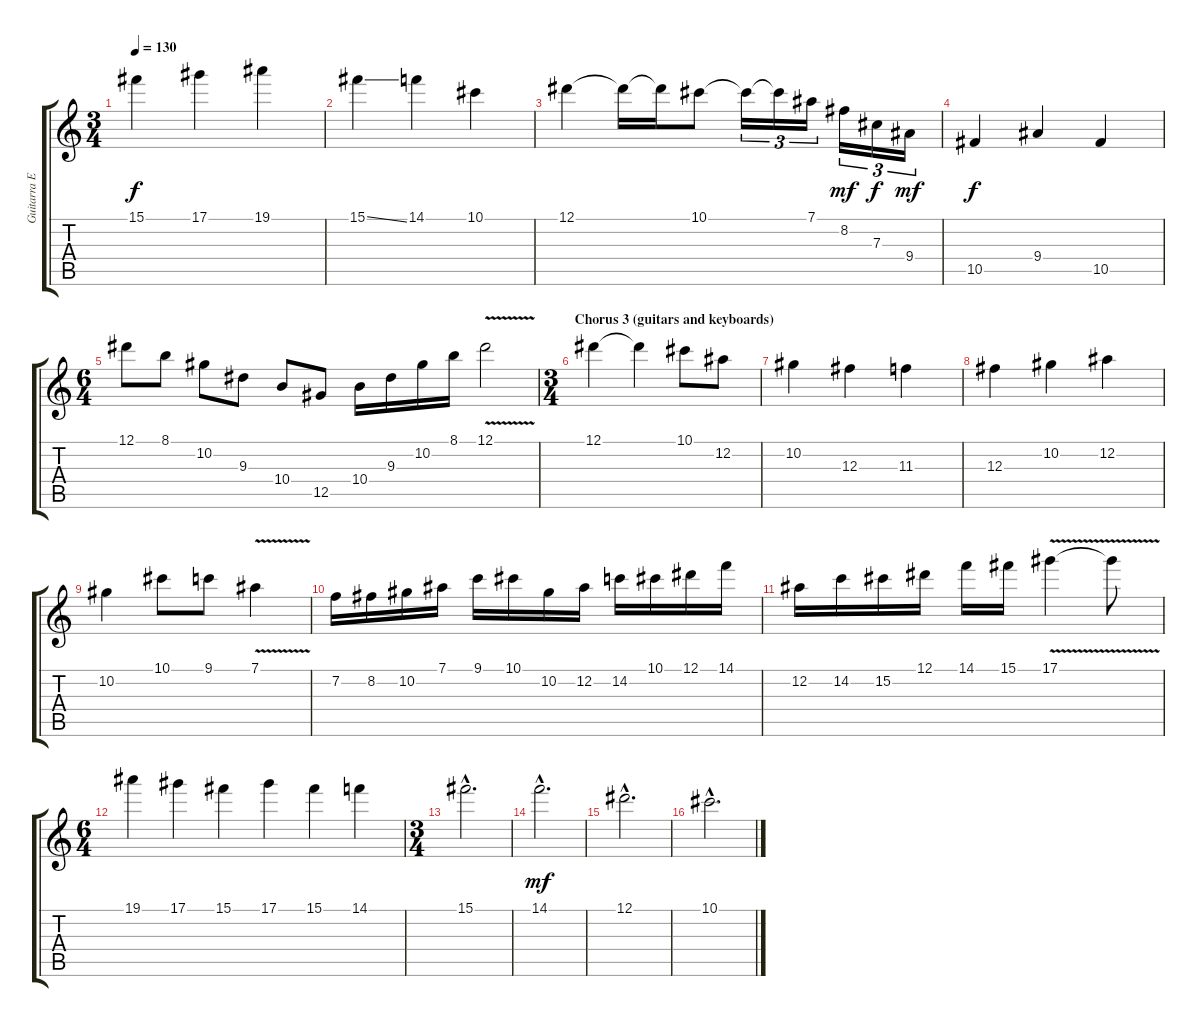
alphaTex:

\track ("Guitarra Electrica (Solo)" "Guitarra E") {instrument overdrivenguitar}
\staff {score tabs}
\tuning (Eb4 Bb3 Gb3 Db3 Ab2 Eb2) {hide}
\ts (3 4)
\tempo 130
\clef g2
\ks c
15.1.4{dy f} 17.1.4 19.1.4 |
15.1{ss}.4 14.1.4 10.1.4 |
12.1.4 12.1{t}.16 12.1{t}.16 10.1.8 10.1{t}.16{tu (3 2)} 10.1{t}.16{tu (3 2)} 7.1.16{tu (3 2)} 8.2.16{tu (3 2) dy mf} 7.3.16{tu (3 2) dy f} 9.4.16{tu (3 2) dy mf} |
10.5.4{dy f} 9.4.4 10.5.4 |
\ts (6 4)
12.1.8 8.1.8 10.2.8 9.3.8 10.4.8 12.5.8 10.4.16 9.3.16 10.2.16 8.1.16 12.1{v}.2 |
\ts (3 4)
\section ("" "Chorus 3 (guitars and keyboards)")
12.1.4 12.1{t}.4 10.1.8 12.2.8 |
10.2.4 12.3.4 11.3.4 |
12.3.4 10.2.4 12.2.4 |
10.2.4 10.1.8 9.1.8 7.1{v}.4 |
7.2.16 8.2.16 10.2.16 7.1.16 9.1.16 10.1.16 10.2.16 12.2.16 14.2.16 10.1.16 12.1.16 14.1.16 |
12.2.16 14.2.16 15.2.16 12.1.16 14.1.16 15.1.16 17.1{v}.4 17.1{t}.8 |
\ts (6 4)
19.1.4 17.1.4 15.1.4 17.1.4 15.1.4 14.1.4 |
\ts (3 4)
15.1{hac}.2{d} |
14.1{hac}.2{d dy mf} |
12.1{hac}.2{d} |
10.1{hac}.2{d}
